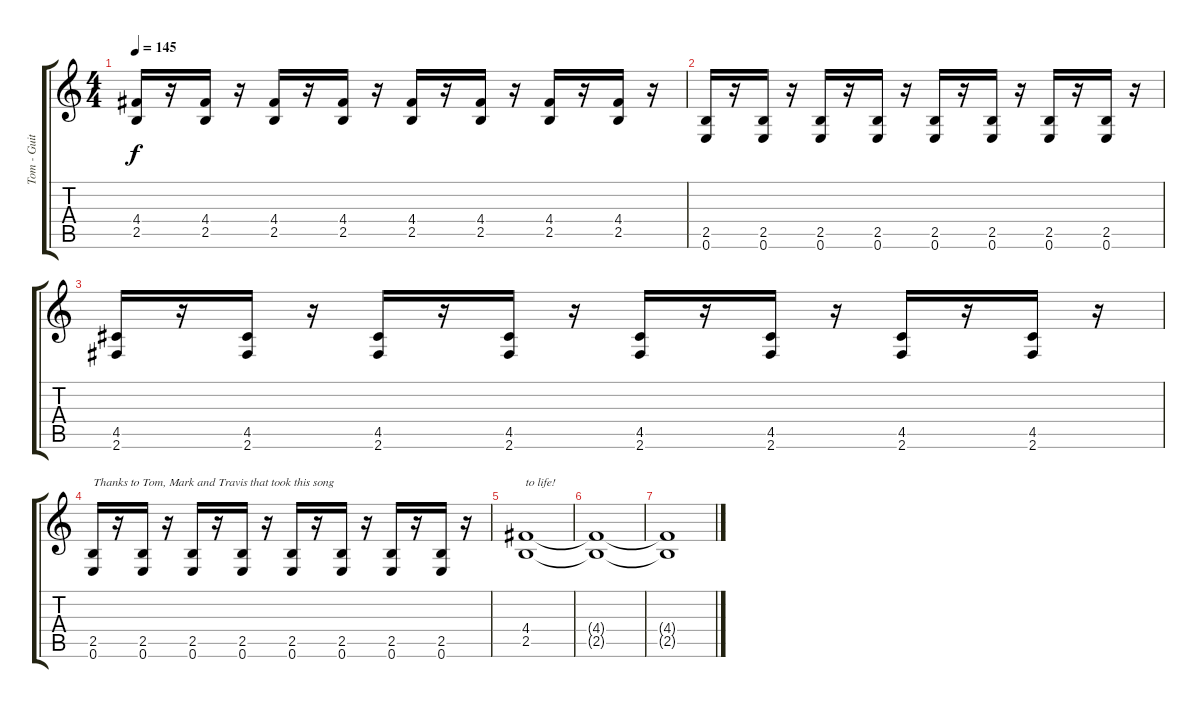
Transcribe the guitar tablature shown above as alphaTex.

\track ("Tom - Guitar" "Tom - Guit") {instrument distortionguitar}
\staff {score tabs}
\tuning (E4 B3 G3 D3 A2 E2) {hide}
\ts (4 4)
\tempo 145
\clef g2
\ks c
(4.4 2.5).16{dy f} r.16 (4.4 2.5).16 r.16 (4.4 2.5).16 r.16 (4.4 2.5).16 r.16 (4.4 2.5).16 r.16 (4.4 2.5).16 r.16 (4.4 2.5).16 r.16 (4.4 2.5).16 r.16 |
(2.5 0.6).16 r.16 (2.5 0.6).16 r.16 (2.5 0.6).16 r.16 (2.5 0.6).16 r.16 (2.5 0.6).16 r.16 (2.5 0.6).16 r.16 (2.5 0.6).16 r.16 (2.5 0.6).16 r.16 |
(4.5 2.6).16 r.16 (4.5 2.6).16 r.16 (4.5 2.6).16 r.16 (4.5 2.6).16 r.16 (4.5 2.6).16 r.16 (4.5 2.6).16 r.16 (4.5 2.6).16 r.16 (4.5 2.6).16 r.16 |
(2.5 0.6).16{txt "Thanks to Tom, Mark and Travis that took this song"} r.16 (2.5 0.6).16 r.16 (2.5 0.6).16 r.16 (2.5 0.6).16 r.16 (2.5 0.6).16 r.16 (2.5 0.6).16 r.16 (2.5 0.6).16 r.16 (2.5 0.6).16 r.16 |
(4.4 2.5).1{txt "to life!"} |
(4.4{t} 2.5{t}).1{volume 0} |
(4.4{t} 2.5{t}).1
